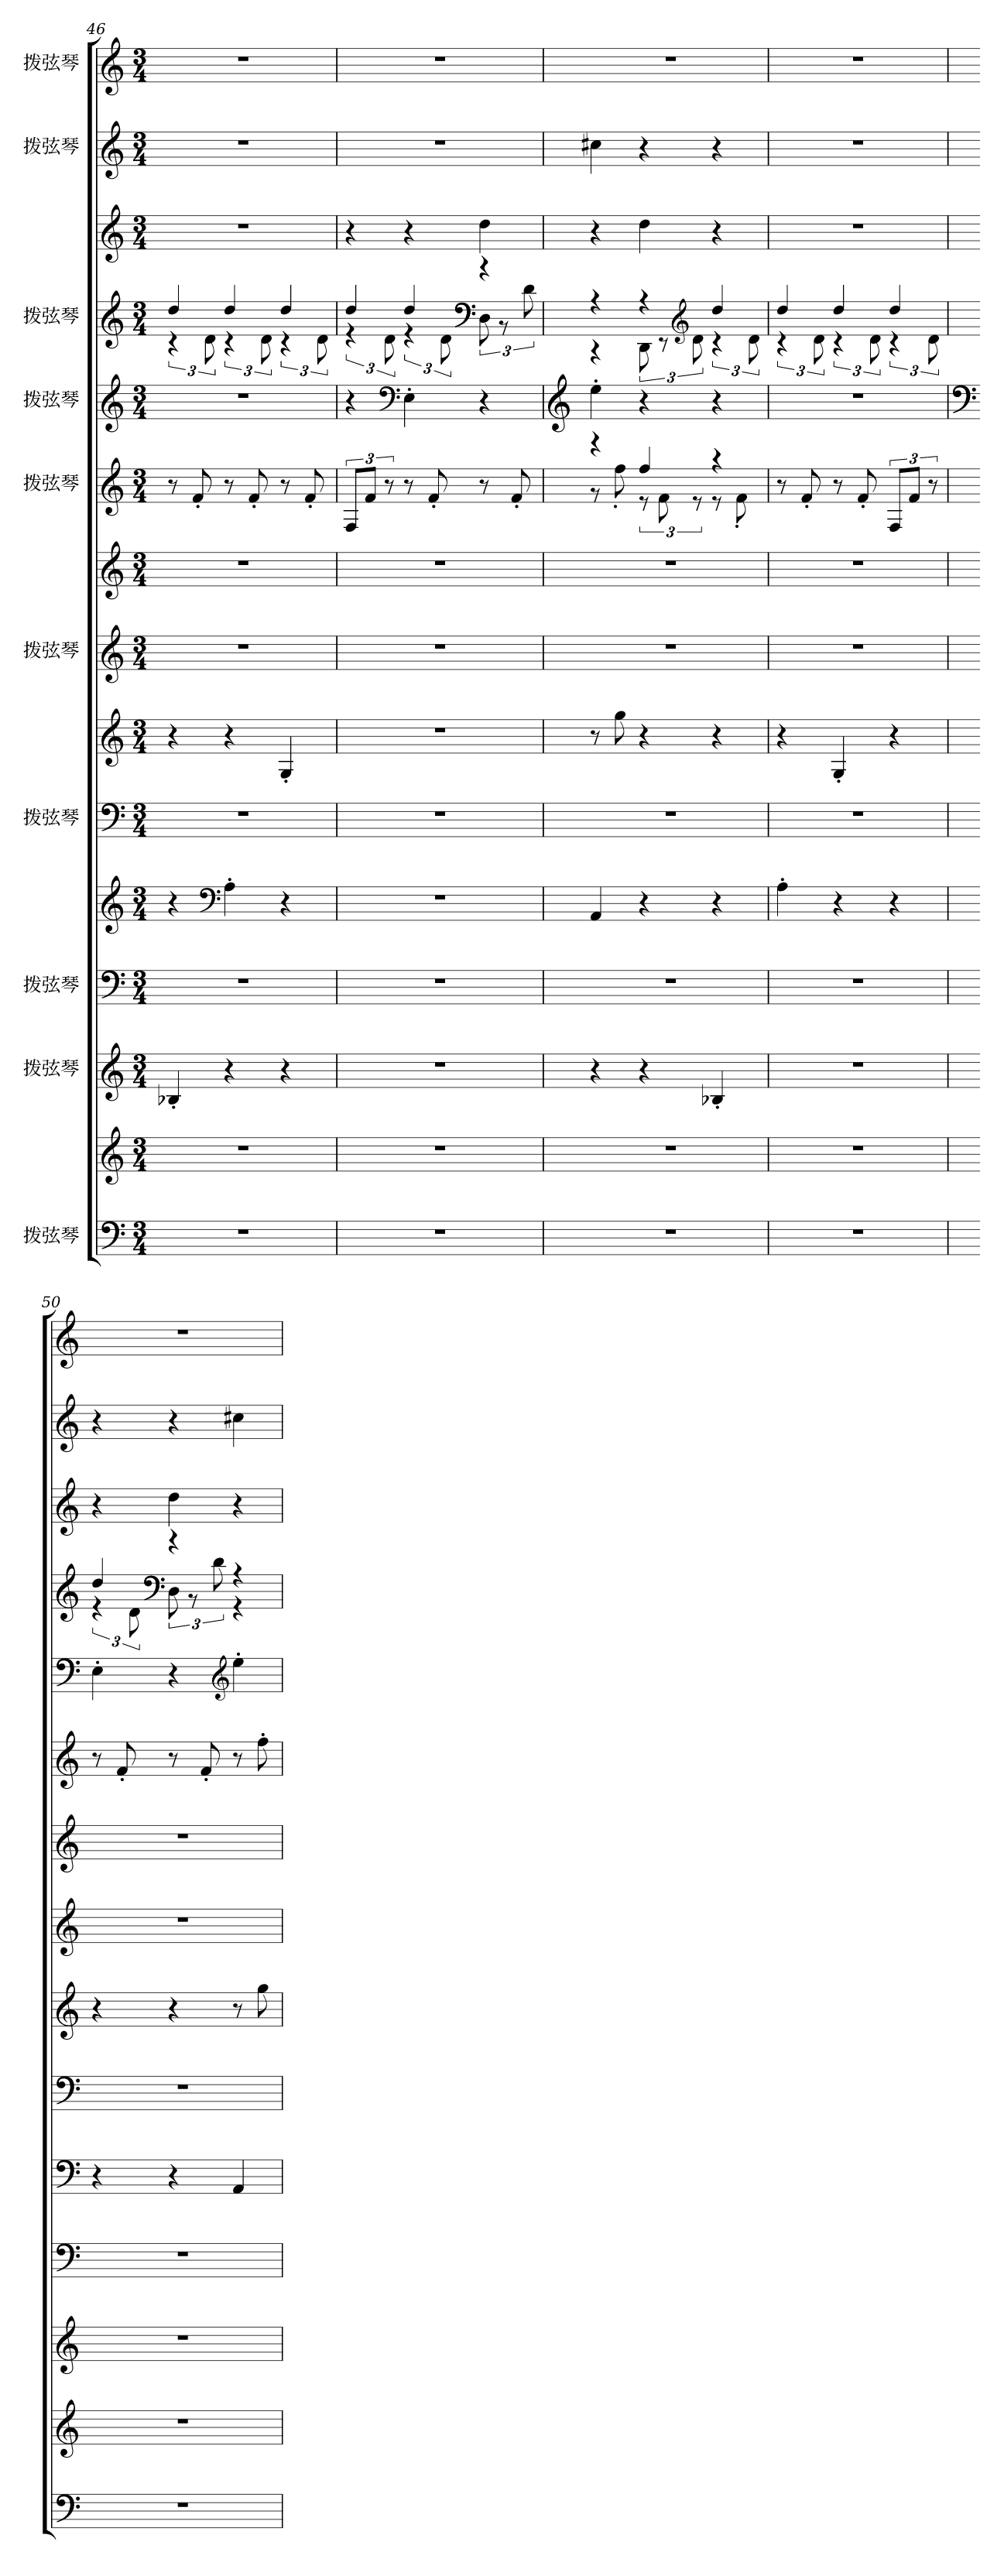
**kern	**kern	**kern	**kern	**kern	**kern	**kern	**kern	**kern	**kern	**kern	**kern	**kern	**kern	**kern
*part10	*part10	*part9	*part8	*part8	*part7	*part7	*part6	*part6	*part5	*part4	*part3	*part3	*part2	*part1
*staff15	*staff14	*staff13	*staff12	*staff11	*staff10	*staff9	*staff8	*staff7	*staff6	*staff5	*staff4	*staff3	*staff2	*staff1
*I"拨弦琴	*	*I"拨弦琴	*I"拨弦琴	*	*I"拨弦琴	*	*I"拨弦琴	*	*I"拨弦琴	*I"拨弦琴	*I"拨弦琴	*	*I"拨弦琴	*I"拨弦琴
!!LO:PB:g=z
*clefF4	*clefG2	*clefG2	*clefF4	*clefG2	*clefF4	*clefG2	*clefG2	*clefG2	*clefG2	*clefG2	*clefG2	*clefG2	*clefG2	*clefG2
*k[]	*k[]	*k[]	*k[]	*k[]	*k[]	*k[]	*k[]	*k[]	*k[]	*k[]	*k[]	*k[]	*k[]	*k[]
*M3/4	*M3/4	*M3/4	*M3/4	*M3/4	*M3/4	*M3/4	*M3/4	*M3/4	*M3/4	*M3/4	*M3/4	*M3/4	*M3/4	*M3/4
=46	=46	=46	=46	=46	=46	=46	=46	=46	=46	=46	=46	=46	=46	=46
*	*	*	*	*	*	*	*	*	*	*	*^	*	*	*
2.r	2.r	4B-X'/	2.r	4r	2.r	4r	2.r	2.r	8r	2.r	4dd/	6r	2.r	2.r	2.r
.	.	.	.	.	.	.	.	.	8f'/	.	.	.	.	.	.
.	.	.	.	.	.	.	.	.	.	.	.	12d\	.	.	.
*	*	*	*	*clefF4	*	*	*	*	*	*	*	*	*	*	*
.	.	4r	.	4A'\	.	4r	.	.	8r	.	4dd/	6r	.	.	.
.	.	.	.	.	.	.	.	.	8f'/	.	.	.	.	.	.
.	.	.	.	.	.	.	.	.	.	.	.	12d\	.	.	.
.	.	4r	.	4r	.	4G'/	.	.	8r	.	4dd/	6r	.	.	.
.	.	.	.	.	.	.	.	.	8f'/	.	.	.	.	.	.
.	.	.	.	.	.	.	.	.	.	.	.	12d\	.	.	.
=47	=47	=47	=47	=47	=47	=47	=47	=47	=47	=47	=47	=47	=47	=47	=47
2.r	2.r	2.r	2.r	2.r	2.r	2.r	2.r	2.r	12F/L	4r	4dd/	6r	4r	2.r	2.r
.	.	.	.	.	.	.	.	.	12f/J	.	.	.	.	.	.
.	.	.	.	.	.	.	.	.	12r	.	.	12d\	.	.	.
*	*	*	*	*	*	*	*	*	*	*clefF4	*	*	*	*	*
.	.	.	.	.	.	.	.	.	8r	4E'\	4dd/	6r	4r	.	.
.	.	.	.	.	.	.	.	.	8f'/	.	.	.	.	.	.
.	.	.	.	.	.	.	.	.	.	.	.	12d\	.	.	.
*	*	*	*	*	*	*	*	*	*	*	*clefF4	*	*	*	*
.	.	.	.	.	.	.	.	.	8r	4r	4r	12D\	4dd\	.	.
.	.	.	.	.	.	.	.	.	.	.	.	12r	.	.	.
.	.	.	.	.	.	.	.	.	8f'/	.	.	.	.	.	.
.	.	.	.	.	.	.	.	.	.	.	.	12d\	.	.	.
=48	=48	=48	=48	=48	=48	=48	=48	=48	=48	=48	=48	=48	=48	=48	=48
*	*	*	*	*	*	*	*	*	*	*clefG2	*	*	*	*	*
*	*	*	*	*	*	*	*	*	*^	*	*	*	*	*	*
2.r	2.r	4r	2.r	4AA/	2.r	8r	2.r	2.r	4r	8r	4ee'\	4r	4r	4r	4cc#X\	2.r
.	.	.	.	.	.	8gg\	.	.	.	8ff'\	.	.	.	.	.	.
.	.	4r	.	4r	.	4r	.	.	4ff/	12r	4r	4r	12DD\	4dd\	4r	.
.	.	.	.	.	.	.	.	.	.	12f\	.	.	12r	.	.	.
*	*	*	*	*	*	*	*	*	*	*	*	*clefG2	*	*	*	*
.	.	.	.	.	.	.	.	.	.	12r	.	.	12d\	.	.	.
.	.	4B-X'/	.	4r	.	4r	.	.	4r	8r	4r	4dd/	6r	4r	4r	.
.	.	.	.	.	.	.	.	.	.	8f'\	.	.	.	.	.	.
.	.	.	.	.	.	.	.	.	.	.	.	.	12d\	.	.	.
*	*	*	*	*	*	*	*	*	*v	*v	*	*	*	*	*	*
=49	=49	=49	=49	=49	=49	=49	=49	=49	=49	=49	=49	=49	=49	=49	=49
2.r	2.r	2.r	2.r	4A'\	2.r	4r	2.r	2.r	8r	2.r	4dd/	6r	2.r	2.r	2.r
.	.	.	.	.	.	.	.	.	8f'/	.	.	.	.	.	.
.	.	.	.	.	.	.	.	.	.	.	.	12d\	.	.	.
.	.	.	.	4r	.	4G'/	.	.	8r	.	4dd/	6r	.	.	.
.	.	.	.	.	.	.	.	.	8f'/	.	.	.	.	.	.
.	.	.	.	.	.	.	.	.	.	.	.	12d\	.	.	.
.	.	.	.	4r	.	4r	.	.	12F/L	.	4dd/	6r	.	.	.
.	.	.	.	.	.	.	.	.	12f/J	.	.	.	.	.	.
.	.	.	.	.	.	.	.	.	12r	.	.	12d\	.	.	.
!!LO:PB:g=z
=50	=50	=50	=50	=50	=50	=50	=50	=50	=50	=50	=50	=50	=50	=50	=50
*	*	*	*	*	*	*	*	*	*	*clefF4	*	*	*	*	*
2.r	2.r	2.r	2.r	4r	2.r	4r	2.r	2.r	8r	4E'\	4dd/	6r	4r	4r	2.r
.	.	.	.	.	.	.	.	.	8f'/	.	.	.	.	.	.
.	.	.	.	.	.	.	.	.	.	.	.	12d\	.	.	.
*	*	*	*	*	*	*	*	*	*	*	*clefF4	*	*	*	*
.	.	.	.	4r	.	4r	.	.	8r	4r	4r	12D\	4dd\	4r	.
.	.	.	.	.	.	.	.	.	.	.	.	12r	.	.	.
.	.	.	.	.	.	.	.	.	8f'/	.	.	.	.	.	.
.	.	.	.	.	.	.	.	.	.	.	.	12d\	.	.	.
*	*	*	*	*	*	*	*	*	*	*clefG2	*	*	*	*	*
.	.	.	.	4AA/	.	8r	.	.	8r	4ee'\	4r	4r	4r	4cc#X\	.
.	.	.	.	.	.	8gg\	.	.	8ff'\	.	.	.	.	.	.
*	*	*	*	*	*	*	*	*	*	*	*v	*v	*	*	*
=	=	=	=	=	=	=	=	=	=	=	=	=	=	=
*-	*-	*-	*-	*-	*-	*-	*-	*-	*-	*-	*-	*-	*-	*-
